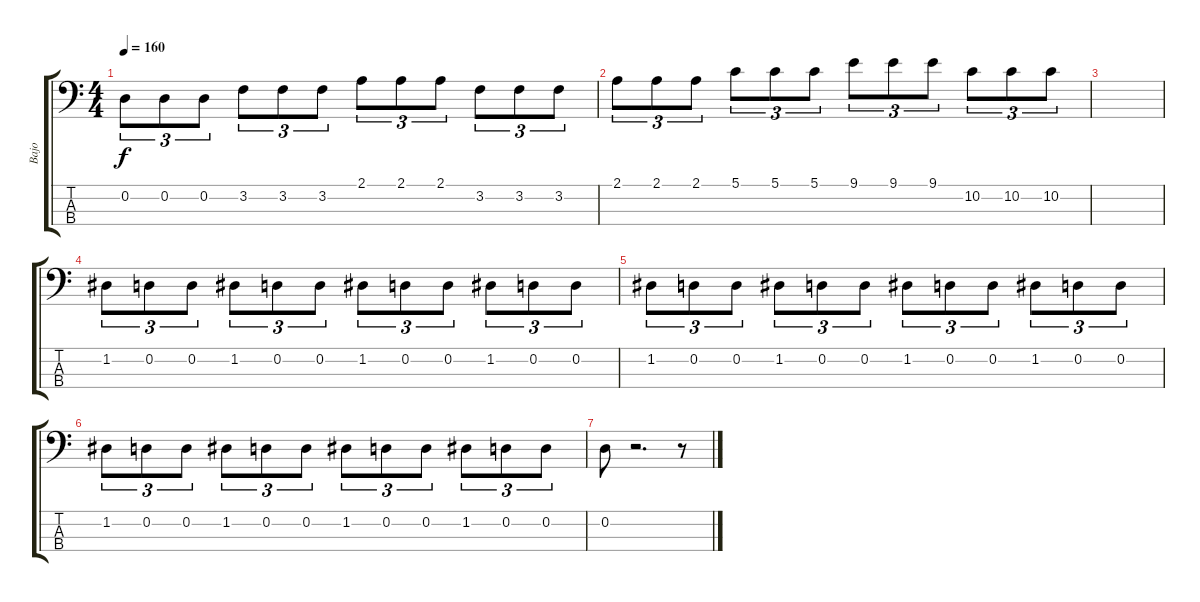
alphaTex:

\track ("Bajo" "Bajo") {instrument electricbasspick}
\staff {score tabs}
\tuning (G2 D2 A1 E1) {hide}
\ts (4 4)
\tempo 160
\clef f4
\ks c
0.2.8{tu (3 2) dy f} 0.2.8{tu (3 2)} 0.2.8{tu (3 2)} 3.2.8{tu (3 2)} 3.2.8{tu (3 2)} 3.2.8{tu (3 2)} 2.1.8{tu (3 2)} 2.1.8{tu (3 2)} 2.1.8{tu (3 2)} 3.2.8{tu (3 2)} 3.2.8{tu (3 2)} 3.2.8{tu (3 2)} |
2.1.8{tu (3 2)} 2.1.8{tu (3 2)} 2.1.8{tu (3 2)} 5.1.8{tu (3 2)} 5.1.8{tu (3 2)} 5.1.8{tu (3 2)} 9.1.8{tu (3 2)} 9.1.8{tu (3 2)} 9.1.8{tu (3 2)} 10.2.8{tu (3 2)} 10.2.8{tu (3 2)} 10.2.8{tu (3 2)} |
|
1.2.8{tu (3 2)} 0.2.8{tu (3 2)} 0.2.8{tu (3 2)} 1.2.8{tu (3 2)} 0.2.8{tu (3 2)} 0.2.8{tu (3 2)} 1.2.8{tu (3 2)} 0.2.8{tu (3 2)} 0.2.8{tu (3 2)} 1.2.8{tu (3 2)} 0.2.8{tu (3 2)} 0.2.8{tu (3 2)} |
1.2.8{tu (3 2)} 0.2.8{tu (3 2)} 0.2.8{tu (3 2)} 1.2.8{tu (3 2)} 0.2.8{tu (3 2)} 0.2.8{tu (3 2)} 1.2.8{tu (3 2)} 0.2.8{tu (3 2)} 0.2.8{tu (3 2)} 1.2.8{tu (3 2)} 0.2.8{tu (3 2)} 0.2.8{tu (3 2)} |
1.2.8{tu (3 2)} 0.2.8{tu (3 2)} 0.2.8{tu (3 2)} 1.2.8{tu (3 2)} 0.2.8{tu (3 2)} 0.2.8{tu (3 2)} 1.2.8{tu (3 2)} 0.2.8{tu (3 2)} 0.2.8{tu (3 2)} 1.2.8{tu (3 2)} 0.2.8{tu (3 2)} 0.2.8{tu (3 2)} |
0.2.8 r.2{d} r.8
